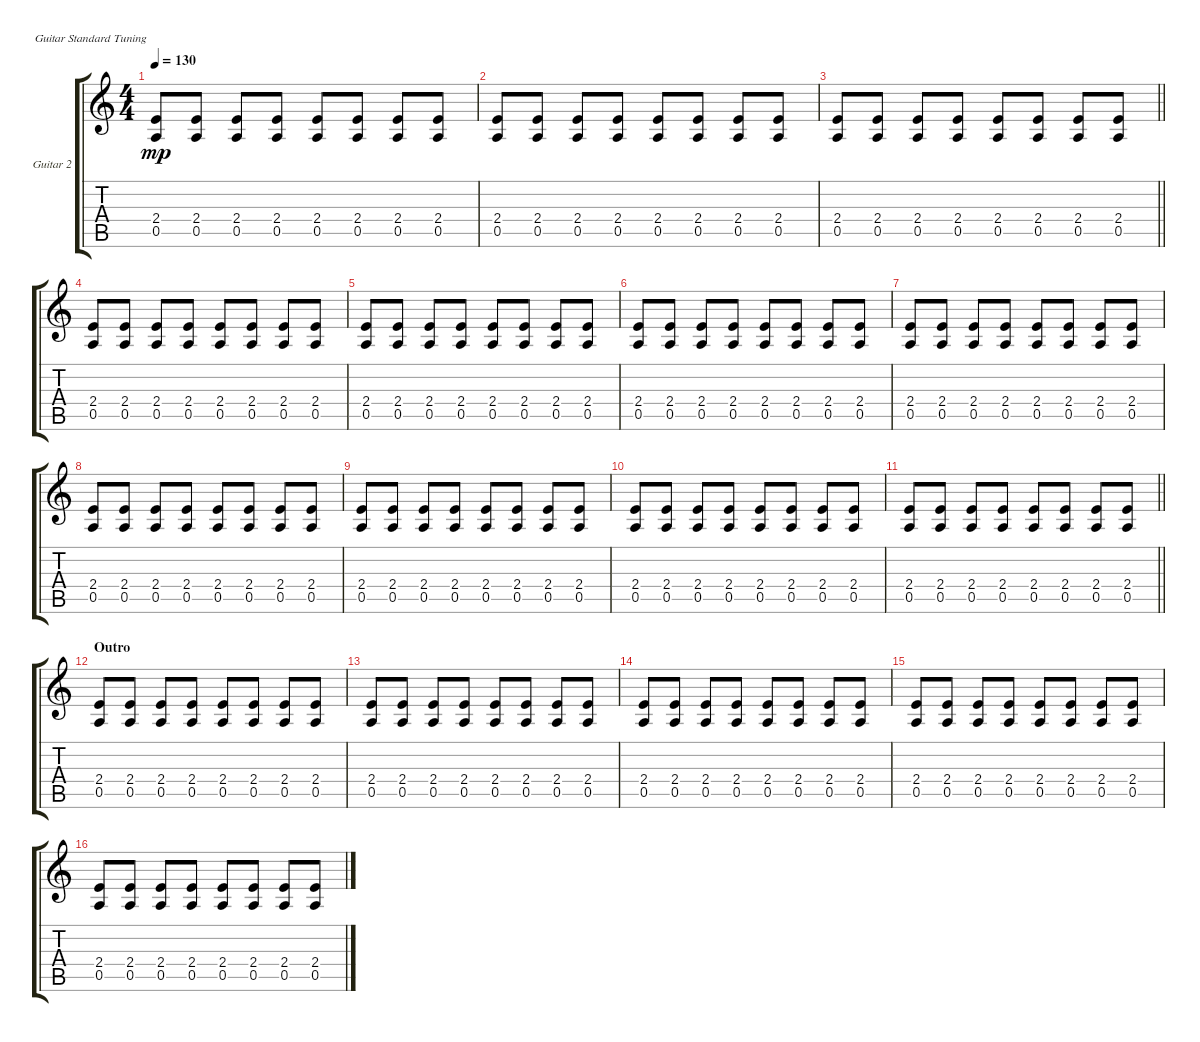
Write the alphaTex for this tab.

\defaultSystemsLayout 4
\bracketExtendMode groupsimilarinstruments
\firstSystemTrackNameOrientation horizontal
\otherSystemsTrackNameOrientation horizontal
\track ("Guitar 2" "Guitar 2") {instrument distortionguitar}
\staff {score tabs}
\tuning (E4 B3 G3 D3 A2 E2)
\ts (4 4)
\tempo 130
\clef g2
\scale
0.333333
\ks aminor
(0.5 2.4).8{dy mp} (0.5 2.4).8 (0.5 2.4).8 (0.5 2.4).8 (0.5 2.4).8 (0.5 2.4).8 (0.5 2.4).8 (0.5 2.4).8 |
\scale
0.333333 (0.5 2.4).8 (0.5 2.4).8 (0.5 2.4).8 (0.5 2.4).8 (0.5 2.4).8 (0.5 2.4).8 (0.5 2.4).8 (0.5 2.4).8 |
\scale
0.333333
\barLineRight lightlight
(0.5 2.4).8 (0.5 2.4).8 (0.5 2.4).8 (0.5 2.4).8 (0.5 2.4).8 (0.5 2.4).8 (0.5 2.4).8 (0.5 2.4).8 |
\scale
0.333333 (0.5 2.4).8 (0.5 2.4).8 (0.5 2.4).8 (0.5 2.4).8 (0.5 2.4).8 (0.5 2.4).8 (0.5 2.4).8 (0.5 2.4).8 |
\scale
0.333333 (0.5 2.4).8 (0.5 2.4).8 (0.5 2.4).8 (0.5 2.4).8 (0.5 2.4).8 (0.5 2.4).8 (0.5 2.4).8 (0.5 2.4).8 |
\scale
0.333333 (0.5 2.4).8 (0.5 2.4).8 (0.5 2.4).8 (0.5 2.4).8 (0.5 2.4).8 (0.5 2.4).8 (0.5 2.4).8 (0.5 2.4).8 |
\scale
0.333333 (0.5 2.4).8 (0.5 2.4).8 (0.5 2.4).8 (0.5 2.4).8 (0.5 2.4).8 (0.5 2.4).8 (0.5 2.4).8 (0.5 2.4).8 |
\scale
0.333333 (0.5 2.4).8 (0.5 2.4).8 (0.5 2.4).8 (0.5 2.4).8 (0.5 2.4).8 (0.5 2.4).8 (0.5 2.4).8 (0.5 2.4).8 |
\scale
0.333333 (0.5 2.4).8 (0.5 2.4).8 (0.5 2.4).8 (0.5 2.4).8 (0.5 2.4).8 (0.5 2.4).8 (0.5 2.4).8 (0.5 2.4).8 |
\scale
0.333333 (0.5 2.4).8 (0.5 2.4).8 (0.5 2.4).8 (0.5 2.4).8 (0.5 2.4).8 (0.5 2.4).8 (0.5 2.4).8 (0.5 2.4).8 |
\scale
0.333333
\barLineRight lightlight
(0.5 2.4).8 (0.5 2.4).8 (0.5 2.4).8 (0.5 2.4).8 (0.5 2.4).8 (0.5 2.4).8 (0.5 2.4).8 (0.5 2.4).8 |
\section ("" "Outro")
\scale
0.333333 (0.5 2.4).8 (0.5 2.4).8 (0.5 2.4).8 (0.5 2.4).8 (0.5 2.4).8 (0.5 2.4).8 (0.5 2.4).8 (0.5 2.4).8 |
\scale
0.333333 (0.5 2.4).8 (0.5 2.4).8 (0.5 2.4).8 (0.5 2.4).8 (0.5 2.4).8 (0.5 2.4).8 (0.5 2.4).8 (0.5 2.4).8 |
\scale
0.333333 (0.5 2.4).8 (0.5 2.4).8 (0.5 2.4).8 (0.5 2.4).8 (0.5 2.4).8 (0.5 2.4).8 (0.5 2.4).8 (0.5 2.4).8 |
\scale
0.333333 (0.5 2.4).8 (0.5 2.4).8 (0.5 2.4).8 (0.5 2.4).8 (0.5 2.4).8 (0.5 2.4).8 (0.5 2.4).8 (0.5 2.4).8 |
\scale
0.333333 (0.5 2.4).8 (0.5 2.4).8 (0.5 2.4).8 (0.5 2.4).8 (0.5 2.4).8 (0.5 2.4).8 (0.5 2.4).8 (0.5 2.4).8
